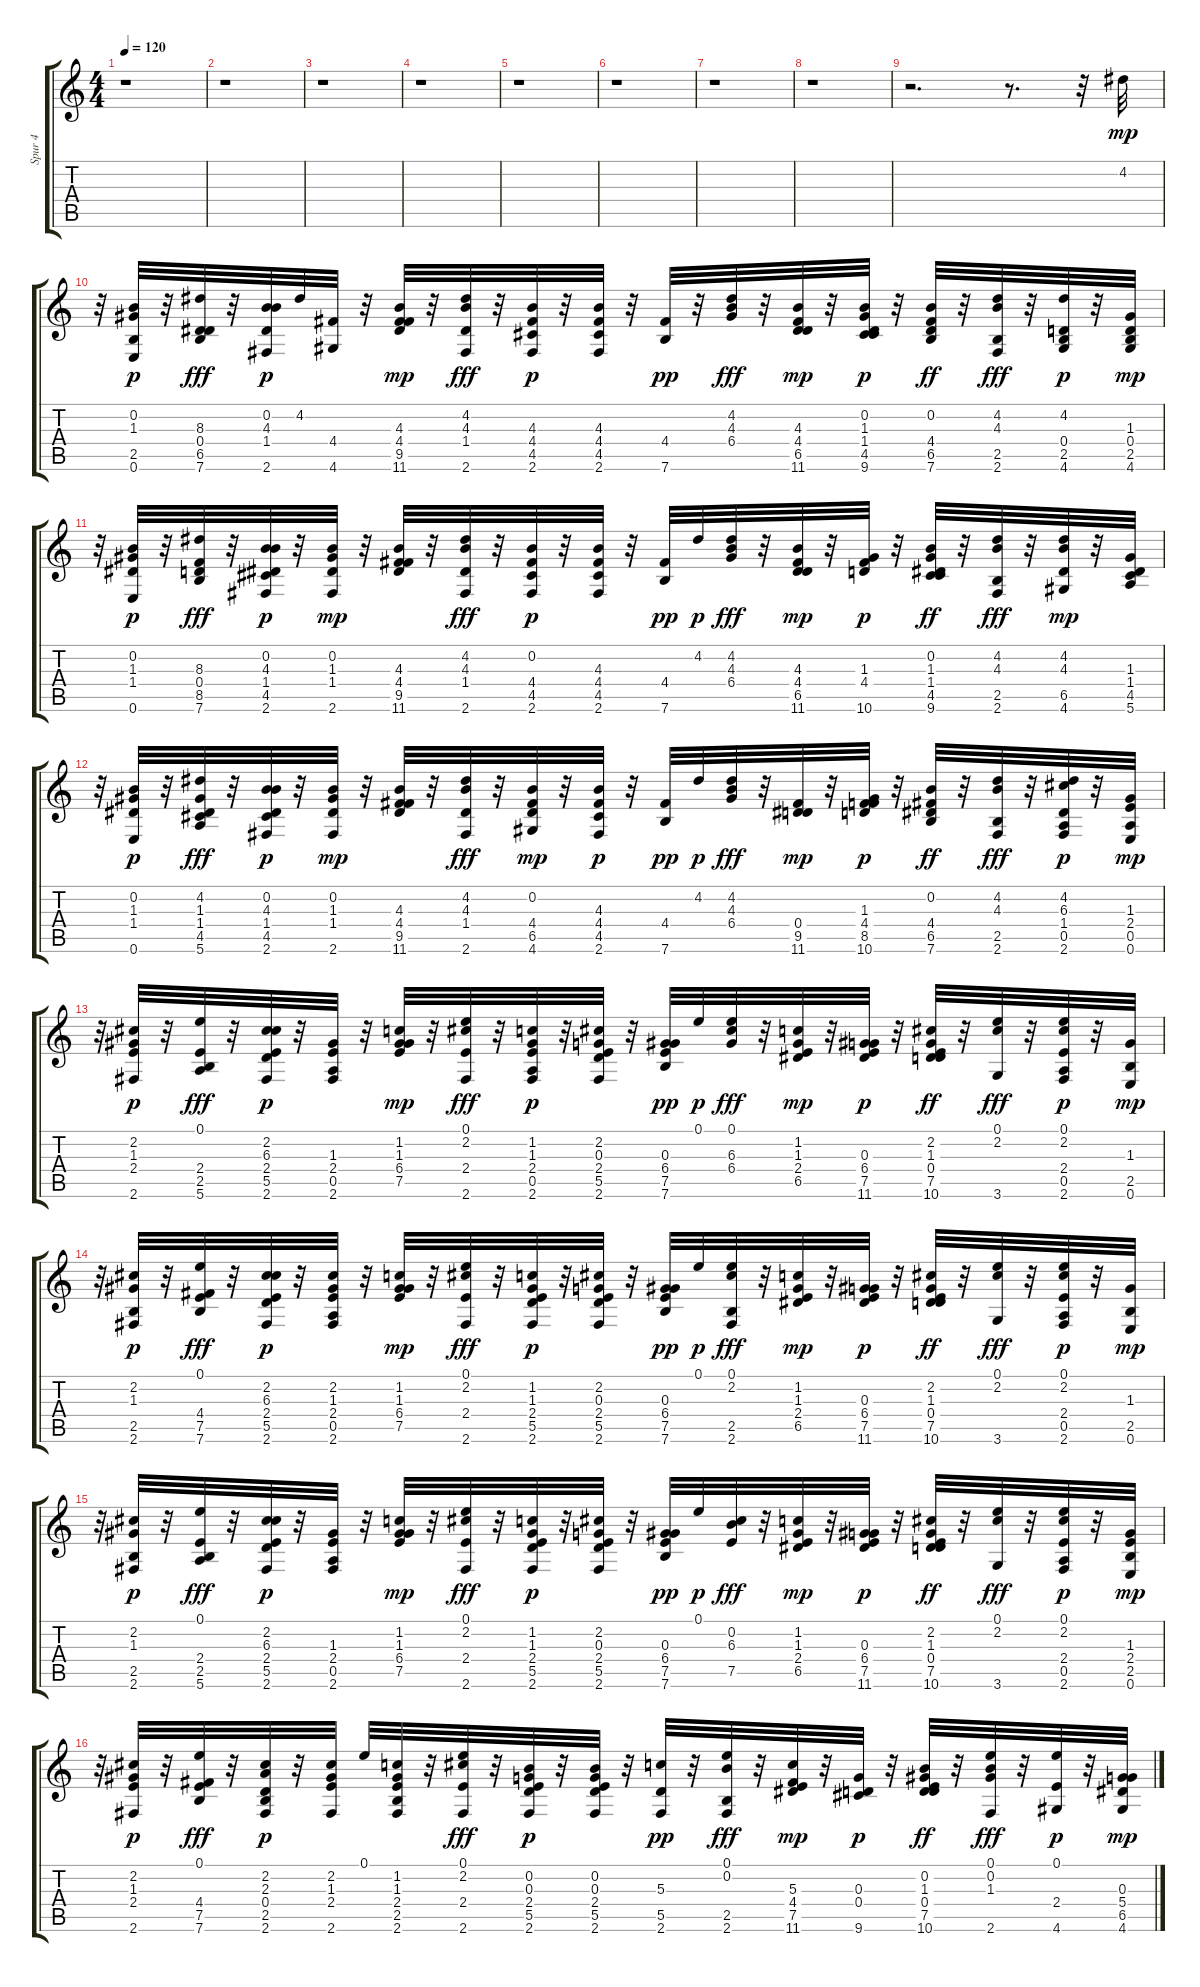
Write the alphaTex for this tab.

\track ("Spur 4" "Spur 4") {instrument acousticguitarnylon}
\staff {score tabs}
\tuning (E4 B3 G3 D3 A2 E2) {hide}
\ts (4 4)
\tempo 120
\clef g2
\ks c
r.1{dy fff} |
r.1 |
r.1 |
r.1 |
r.1 |
r.1 |
r.1 |
r.1 |
r.2{d} r.8{d} r.32 4.2.32{dy mp} |
r.32 (0.2 1.3 2.5 0.6).32{dy p} r.32 (8.3 0.4 6.5 7.6).32{dy fff} r.32 (0.2 4.3 1.4 2.6).32{dy p} 4.2.32 (4.4 4.6).32 r.32 (4.3 4.4 9.5 11.6).32{dy mp} r.32 (4.2 4.3 1.4 2.6).32{dy fff} r.32 (4.3 4.4 4.5 2.6).32{dy p} r.32 (4.3 4.4 4.5 2.6).32 r.32 (4.4 7.6).32{dy pp} r.32 (4.2 4.3 6.4).32{dy fff} r.32 (4.3 4.4 6.5 11.6).32{dy mp} r.32 (0.2 1.3 1.4 4.5 9.6).32{dy p} r.32 (0.2 4.4 6.5 7.6).32{dy ff} r.32 (4.2 4.3 2.5 2.6).32{dy fff} r.32 (4.2 0.4 2.5 4.6).32{dy p} r.32 (1.3 0.4 2.5 4.6).32{dy mp} |
r.32 (0.2 1.3 1.4 0.6).32{dy p} r.32 (8.3 0.4 8.5 7.6).32{dy fff} r.32 (0.2 4.3 1.4 4.5 2.6).32{dy p} r.32 (0.2 1.3 1.4 2.6).32{dy mp} r.32 (4.3 4.4 9.5 11.6).32 r.32 (4.2 4.3 1.4 2.6).32{dy fff} r.32 (0.2 4.4 4.5 2.6).32{dy p} r.32 (4.3 4.4 4.5 2.6).32 r.32 (4.4 7.6).32{dy pp} 4.2.32{dy p} (4.2 4.3 6.4).32{dy fff} r.32 (4.3 4.4 6.5 11.6).32{dy mp} r.32 (1.3 4.4 10.6).32{dy p} r.32 (0.2 1.3 1.4 4.5 9.6).32{dy ff} r.32 (4.2 4.3 2.5 2.6).32{dy fff} r.32 (4.2 4.3 6.5 4.6).32{dy mp} r.32 (1.3 1.4 4.5 5.6).32 |
r.32 (0.2 1.3 1.4 0.6).32{dy p} r.32 (4.2 1.3 1.4 4.5 5.6).32{dy fff} r.32 (0.2 4.3 1.4 4.5 2.6).32{dy p} r.32 (0.2 1.3 1.4 2.6).32{dy mp} r.32 (4.3 4.4 9.5 11.6).32 r.32 (4.2 4.3 1.4 2.6).32{dy fff} r.32 (0.2 4.4 6.5 4.6).32{dy mp} r.32 (4.3 4.4 4.5 2.6).32{dy p} r.32 (4.4 7.6).32{dy pp} 4.2.32{dy p} (4.2 4.3 6.4).32{dy fff} r.32 (0.4 9.5 11.6).32{dy mp} r.32 (1.3 4.4 8.5 10.6).32{dy p} r.32 (0.2 4.4 6.5 7.6).32{dy ff} r.32 (4.2 4.3 2.5 2.6).32{dy fff} r.32 (4.2 6.3 1.4 0.5 2.6).32{dy p} r.32 (1.3 2.4 0.5 0.6).32{dy mp} |
r.32 (2.2 1.3 2.4 2.6).32{dy p} r.32 (0.1 2.4 2.5 5.6).32{dy fff} r.32 (2.2 6.3 2.4 5.5 2.6).32{dy p} r.32 (1.3 2.4 0.5 2.6).32 r.32 (1.2 1.3 6.4 7.5).32{dy mp} r.32 (0.1 2.2 2.4 2.6).32{dy fff} r.32 (1.2 1.3 2.4 0.5 2.6).32{dy p} r.32 (2.2 0.3 2.4 5.5 2.6).32 r.32 (0.3 6.4 7.5 7.6).32{dy pp} 0.1.32{dy p} (0.1 6.3 6.4).32{dy fff} r.32 (1.2 1.3 2.4 6.5).32{dy mp} r.32 (0.3 6.4 7.5 11.6).32{dy p} r.32 (2.2 1.3 0.4 7.5 10.6).32{dy ff} r.32 (0.1 2.2 3.6).32{dy fff} r.32 (0.1 2.2 2.4 0.5 2.6).32{dy p} r.32 (1.3 2.5 0.6).32{dy mp} |
r.32 (2.2 1.3 2.5 2.6).32{dy p} r.32 (0.1 4.4 7.5 7.6).32{dy fff} r.32 (2.2 6.3 2.4 5.5 2.6).32{dy p} r.32 (2.2 1.3 2.4 0.5 2.6).32 r.32 (1.2 1.3 6.4 7.5).32{dy mp} r.32 (0.1 2.2 2.4 2.6).32{dy fff} r.32 (1.2 1.3 2.4 5.5 2.6).32{dy p} r.32 (2.2 0.3 2.4 5.5 2.6).32 r.32 (0.3 6.4 7.5 7.6).32{dy pp} 0.1.32{dy p} (0.1 2.2 2.5 2.6).32{dy fff} r.32 (1.2 1.3 2.4 6.5).32{dy mp} r.32 (0.3 6.4 7.5 11.6).32{dy p} r.32 (2.2 1.3 0.4 7.5 10.6).32{dy ff} r.32 (0.1 2.2 3.6).32{dy fff} r.32 (0.1 2.2 2.4 0.5 2.6).32{dy p} r.32 (1.3 2.5 0.6).32{dy mp} |
r.32 (2.2 1.3 2.5 2.6).32{dy p} r.32 (0.1 2.4 2.5 5.6).32{dy fff} r.32 (2.2 6.3 2.4 5.5 2.6).32{dy p} r.32 (1.3 2.4 0.5 2.6).32 r.32 (1.2 1.3 6.4 7.5).32{dy mp} r.32 (0.1 2.2 2.4 2.6).32{dy fff} r.32 (1.2 1.3 2.4 5.5 2.6).32{dy p} r.32 (2.2 0.3 2.4 5.5 2.6).32 r.32 (0.3 6.4 7.5 7.6).32{dy pp} 0.1.32{dy p} (0.2 6.3 7.5).32{dy fff} r.32 (1.2 1.3 2.4 6.5).32{dy mp} r.32 (0.3 6.4 7.5 11.6).32{dy p} r.32 (2.2 1.3 0.4 7.5 10.6).32{dy ff} r.32 (0.1 2.2 3.6).32{dy fff} r.32 (0.1 2.2 2.4 0.5 2.6).32{dy p} r.32 (1.3 2.4 2.5 0.6).32{dy mp} |
r.32 (2.2 1.3 2.4 2.6).32{dy p} r.32 (0.1 4.4 7.5 7.6).32{dy fff} r.32 (2.2 2.3 0.4 2.5 2.6).32{dy p} r.32 (2.2 1.3 2.4 2.6).32 0.1.32 (1.2 1.3 2.4 2.5 2.6).32 r.32 (0.1 2.2 2.4 2.6).32{dy fff} r.32 (0.2 0.3 2.4 5.5 2.6).32{dy p} r.32 (0.2 0.3 2.4 5.5 2.6).32 r.32 (5.3 5.5 2.6).32{dy pp} r.32 (0.1 0.2 2.5 2.6).32{dy fff} r.32 (5.3 4.4 7.5 11.6).32{dy mp} r.32 (0.3 0.4 9.6).32{dy p} r.32 (0.2 1.3 0.4 7.5 10.6).32{dy ff} r.32 (0.1 0.2 1.3 2.6).32{dy fff} r.32 (0.1 2.4 4.6).32{dy p} r.32 (0.3 5.4 6.5 4.6).32{dy mp}
